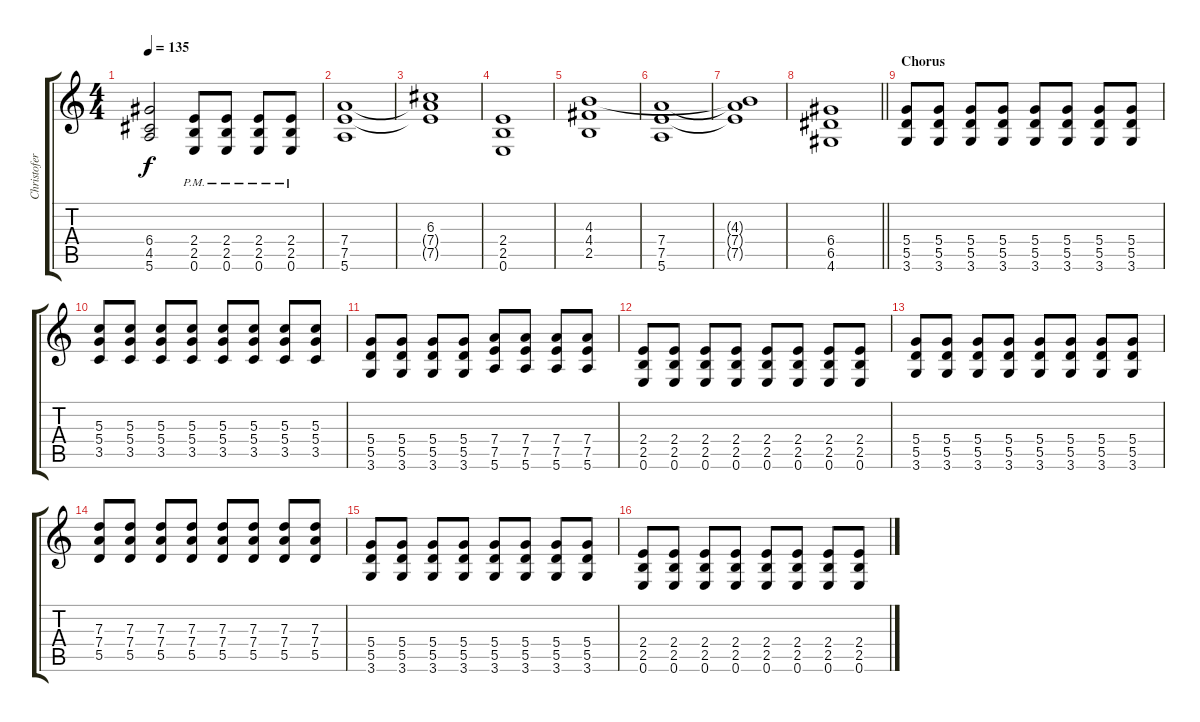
\track ("Christofer Johnsson" "Christofer") {instrument distortionguitar}
\staff {score tabs}
\tuning (E4 B3 G3 D3 A2 E2) {hide}
\ts (4 4)
\tempo 135
\clef g2
\ks c
(6.4{t} 4.5{t} 5.6{t}).2{dy f} (2.4{pm} 2.5{pm} 0.6{pm}).8 (2.4{pm} 2.5{pm} 0.6{pm}).8 (2.4{pm} 2.5{pm} 0.6{pm}).8 (2.4{pm} 2.5{pm} 0.6{pm}).8 |
(7.4 7.5 5.6).1 |
(6.3{t} 7.4{t} 7.5{t}).1 |
(2.4 2.5 0.6).1 |
(4.3 4.4 2.5).1 |
(7.4 7.5 5.6).1 |
(4.3{t} 7.4{t} 7.5{t}).1 |
\barLineRight lightlight
(6.4 6.5 4.6).1 |
\section ("" "Chorus")
(5.4 5.5 3.6).8 (5.4 5.5 3.6).8 (5.4 5.5 3.6).8 (5.4 5.5 3.6).8 (5.4 5.5 3.6).8 (5.4 5.5 3.6).8 (5.4 5.5 3.6).8 (5.4 5.5 3.6).8 |
(5.3 5.4 3.5).8 (5.3 5.4 3.5).8 (5.3 5.4 3.5).8 (5.3 5.4 3.5).8 (5.3 5.4 3.5).8 (5.3 5.4 3.5).8 (5.3 5.4 3.5).8 (5.3 5.4 3.5).8 |
(5.4 5.5 3.6).8 (5.4 5.5 3.6).8 (5.4 5.5 3.6).8 (5.4 5.5 3.6).8 (7.4 7.5 5.6).8 (7.4 7.5 5.6).8 (7.4 7.5 5.6).8 (7.4 7.5 5.6).8 |
(2.4 2.5 0.6).8 (2.4 2.5 0.6).8 (2.4 2.5 0.6).8 (2.4 2.5 0.6).8 (2.4 2.5 0.6).8 (2.4 2.5 0.6).8 (2.4 2.5 0.6).8 (2.4 2.5 0.6).8 |
(5.4 5.5 3.6).8 (5.4 5.5 3.6).8 (5.4 5.5 3.6).8 (5.4 5.5 3.6).8 (5.4 5.5 3.6).8 (5.4 5.5 3.6).8 (5.4 5.5 3.6).8 (5.4 5.5 3.6).8 |
(7.3 7.4 5.5).8 (7.3 7.4 5.5).8 (7.3 7.4 5.5).8 (7.3 7.4 5.5).8 (7.3 7.4 5.5).8 (7.3 7.4 5.5).8 (7.3 7.4 5.5).8 (7.3 7.4 5.5).8 |
(5.4 5.5 3.6).8 (5.4 5.5 3.6).8 (5.4 5.5 3.6).8 (5.4 5.5 3.6).8 (5.4 5.5 3.6).8 (5.4 5.5 3.6).8 (5.4 5.5 3.6).8 (5.4 5.5 3.6).8 |
(2.4 2.5 0.6).8 (2.4 2.5 0.6).8 (2.4 2.5 0.6).8 (2.4 2.5 0.6).8 (2.4 2.5 0.6).8 (2.4 2.5 0.6).8 (2.4 2.5 0.6).8 (2.4 2.5 0.6).8
